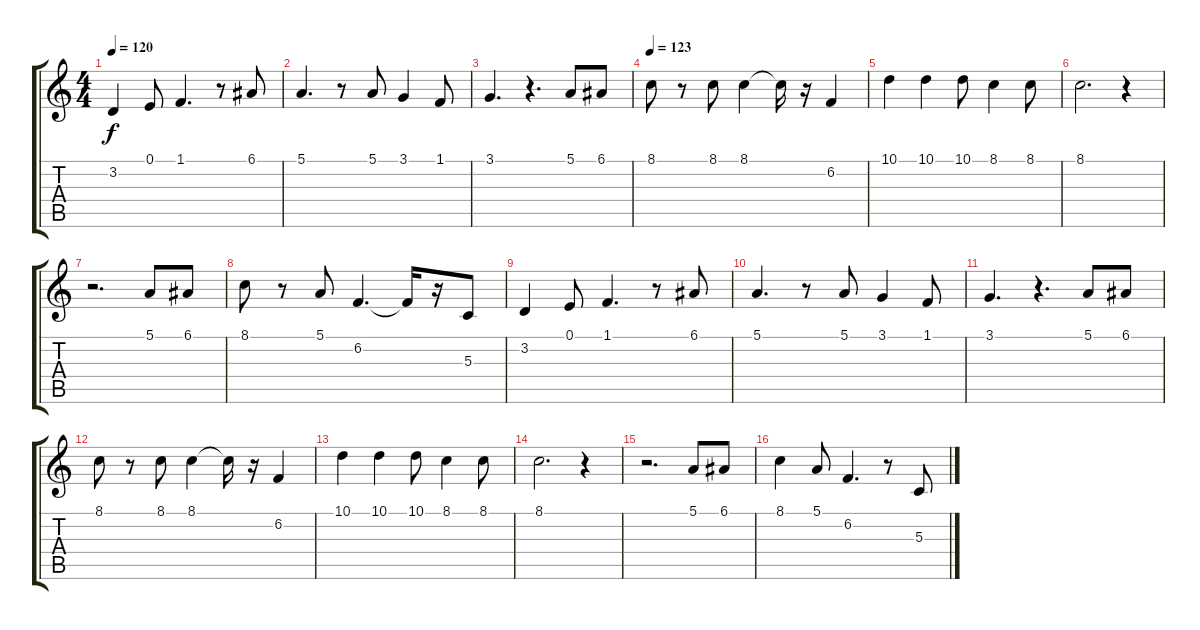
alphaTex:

\track "" {instrument vibraphone}
\staff {score tabs}
\tuning (E4 B3 G3 D3 A2 E2) {hide}
\ts (4 4)
\tempo 120
\clef g2
\ks c
3.2.4{dy f} 0.1.8 1.1.4{d} r.8 6.1.8 |
5.1.4{d} r.8 5.1.8 3.1.4 1.1.8 |
3.1.4{d} r.4{d} 5.1.8 6.1.8 |
\tempo 123
8.1.8 r.8 8.1.8 8.1.4 8.1{t}.16 r.16 6.2.4 |
10.1.4 10.1.4 10.1.8 8.1.4 8.1.8 |
8.1.2{d} r.4 |
r.2{d} 5.1.8 6.1.8 |
8.1.8 r.8 5.1.8 6.2.4{d} 6.2{t}.16 r.16 5.3.8 |
3.2.4 0.1.8 1.1.4{d} r.8 6.1.8 |
5.1.4{d} r.8 5.1.8 3.1.4 1.1.8 |
3.1.4{d} r.4{d} 5.1.8 6.1.8 |
8.1.8 r.8 8.1.8 8.1.4 8.1{t}.16 r.16 6.2.4 |
10.1.4 10.1.4 10.1.8 8.1.4 8.1.8 |
8.1.2{d} r.4 |
r.2{d} 5.1.8 6.1.8 |
8.1.4 5.1.8 6.2.4{d} r.8 5.3.8
